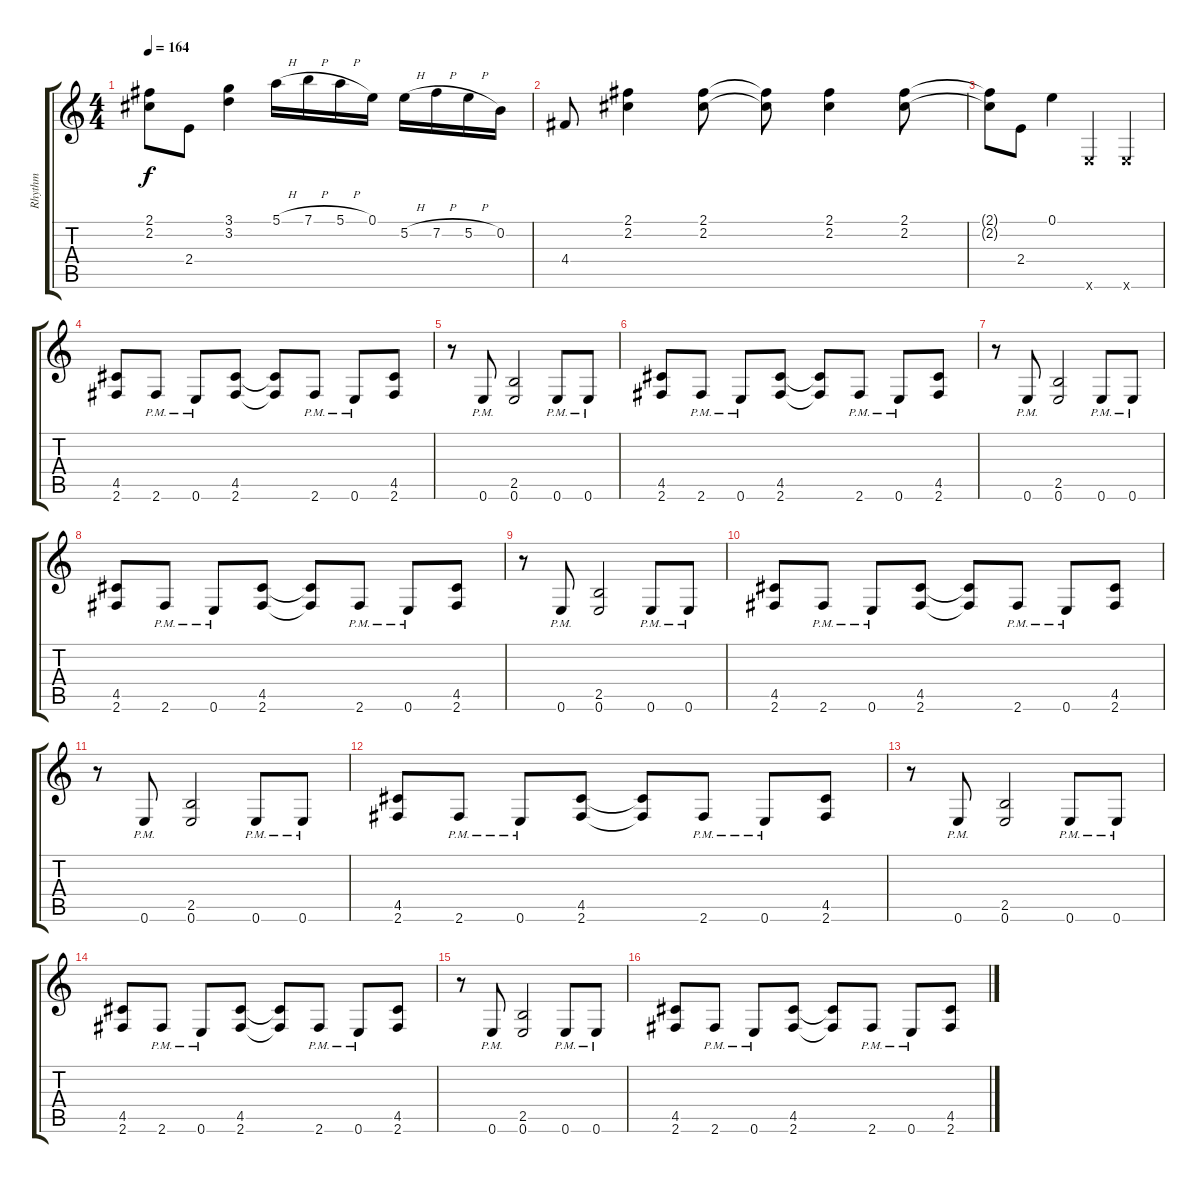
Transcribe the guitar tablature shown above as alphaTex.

\track ("Rhythm" "Rhythm") {instrument electricguitarclean}
\staff {score tabs}
\tuning (E4 B3 G3 D3 A2 E2) {hide}
\ts (4 4)
\tempo 164
\clef g2
\ks c
(2.1{t} 2.2{t}).8{dy f} 2.4.8 (3.1 3.2).4 5.1{h}.16 7.1{h}.16 5.1{h}.16 0.1.16 5.2{h}.16 7.2{h}.16 5.2{h}.16 0.2.16 |
4.4.8 (2.1 2.2).4 (2.1 2.2).8 (2.1{t} 2.2{t}).8 (2.1 2.2).4 (2.1 2.2).8 |
(2.1{t} 2.2{t}).8 2.4.8 0.1.4 0.6{x}.4 0.6{x}.4 |
(4.5 2.6).8{instrument electricguitarclean} 2.6{pm}.8 0.6{pm}.8 (4.5 2.6).8 (4.5{t} 2.6{t}).8 2.6{pm}.8 0.6{pm}.8 (4.5 2.6).8 |
r.8 0.6{pm}.8 (2.5 0.6).2 0.6{pm}.8 0.6{pm}.8 |
(4.5 2.6).8 2.6{pm}.8 0.6{pm}.8 (4.5 2.6).8 (4.5{t} 2.6{t}).8 2.6{pm}.8 0.6{pm}.8 (4.5 2.6).8 |
r.8 0.6{pm}.8 (2.5 0.6).2 0.6{pm}.8 0.6{pm}.8 |
(4.5 2.6).8 2.6{pm}.8 0.6{pm}.8 (4.5 2.6).8 (4.5{t} 2.6{t}).8 2.6{pm}.8 0.6{pm}.8 (4.5 2.6).8 |
r.8 0.6{pm}.8 (2.5 0.6).2 0.6{pm}.8 0.6{pm}.8 |
(4.5 2.6).8 2.6{pm}.8 0.6{pm}.8 (4.5 2.6).8 (4.5{t} 2.6{t}).8 2.6{pm}.8 0.6{pm}.8 (4.5 2.6).8 |
r.8 0.6{pm}.8 (2.5 0.6).2 0.6{pm}.8 0.6{pm}.8 |
(4.5 2.6).8 2.6{pm}.8 0.6{pm}.8 (4.5 2.6).8 (4.5{t} 2.6{t}).8 2.6{pm}.8 0.6{pm}.8 (4.5 2.6).8 |
r.8 0.6{pm}.8 (2.5 0.6).2 0.6{pm}.8 0.6{pm}.8 |
(4.5 2.6).8 2.6{pm}.8 0.6{pm}.8 (4.5 2.6).8 (4.5{t} 2.6{t}).8 2.6{pm}.8 0.6{pm}.8 (4.5 2.6).8 |
r.8 0.6{pm}.8 (2.5 0.6).2 0.6{pm}.8 0.6{pm}.8 |
(4.5 2.6).8 2.6{pm}.8 0.6{pm}.8 (4.5 2.6).8 (4.5{t} 2.6{t}).8 2.6{pm}.8 0.6{pm}.8 (4.5 2.6).8
